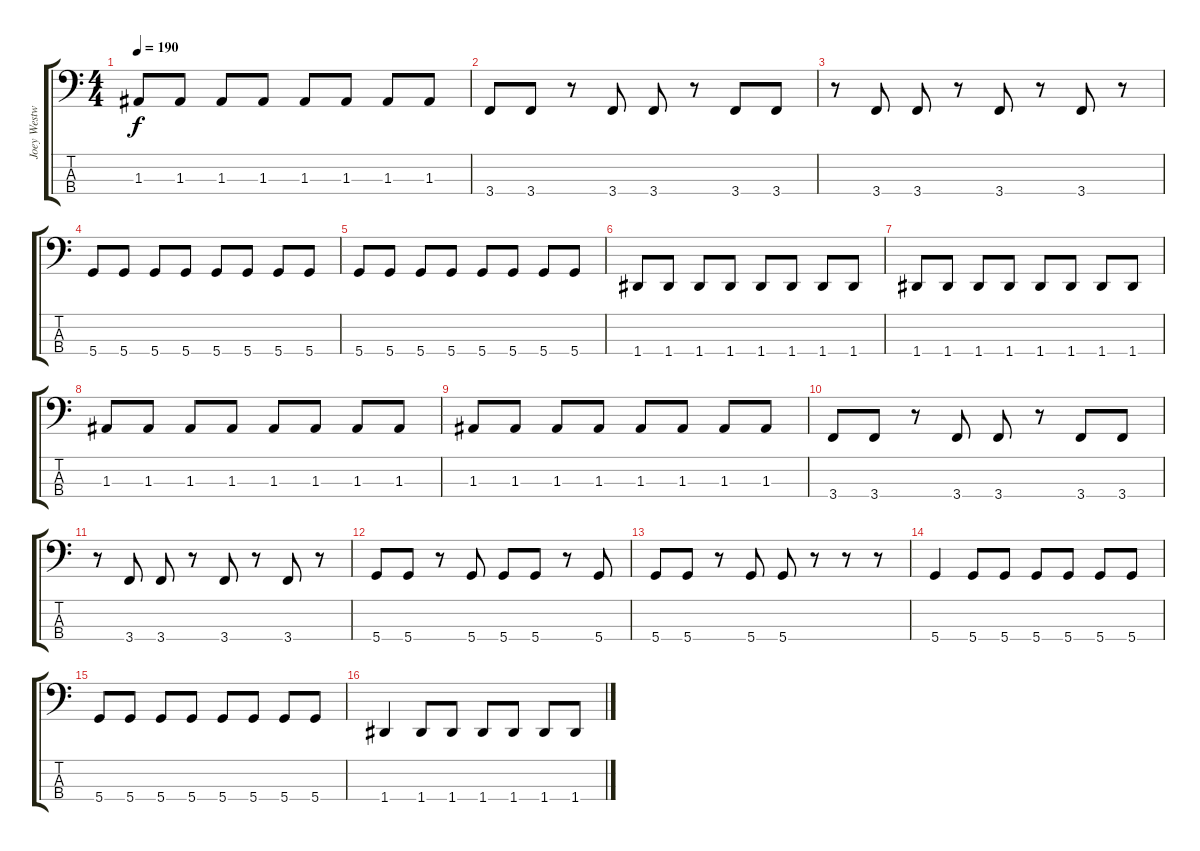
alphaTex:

\track ("Joey Westwood" "Joey Westw") {instrument electricbassfinger}
\staff {score tabs}
\tuning (G2 D2 A1 D1) {hide}
\ts (4 4)
\tempo 190
\clef f4
\ks c
1.3.8{dy f} 1.3.8 1.3.8 1.3.8 1.3.8 1.3.8 1.3.8 1.3.8 |
3.4.8 3.4.8 r.8 3.4.8 3.4.8 r.8 3.4.8 3.4.8 |
r.8 3.4.8 3.4.8 r.8 3.4.8 r.8 3.4.8 r.8 |
5.4.8 5.4.8 5.4.8 5.4.8 5.4.8 5.4.8 5.4.8 5.4.8 |
5.4.8 5.4.8 5.4.8 5.4.8 5.4.8 5.4.8 5.4.8 5.4.8 |
1.4.8 1.4.8 1.4.8 1.4.8 1.4.8 1.4.8 1.4.8 1.4.8 |
1.4.8 1.4.8 1.4.8 1.4.8 1.4.8 1.4.8 1.4.8 1.4.8 |
1.3.8 1.3.8 1.3.8 1.3.8 1.3.8 1.3.8 1.3.8 1.3.8 |
1.3.8 1.3.8 1.3.8 1.3.8 1.3.8 1.3.8 1.3.8 1.3.8 |
3.4.8 3.4.8 r.8 3.4.8 3.4.8 r.8 3.4.8 3.4.8 |
r.8 3.4.8 3.4.8 r.8 3.4.8 r.8 3.4.8 r.8 |
5.4.8 5.4.8 r.8 5.4.8 5.4.8 5.4.8 r.8 5.4.8 |
5.4.8 5.4.8 r.8 5.4.8 5.4.8 r.8 r.8 r.8 |
5.4.4 5.4.8 5.4.8 5.4.8 5.4.8 5.4.8 5.4.8 |
5.4.8 5.4.8 5.4.8 5.4.8 5.4.8 5.4.8 5.4.8 5.4.8 |
1.4.4 1.4.8 1.4.8 1.4.8 1.4.8 1.4.8 1.4.8
